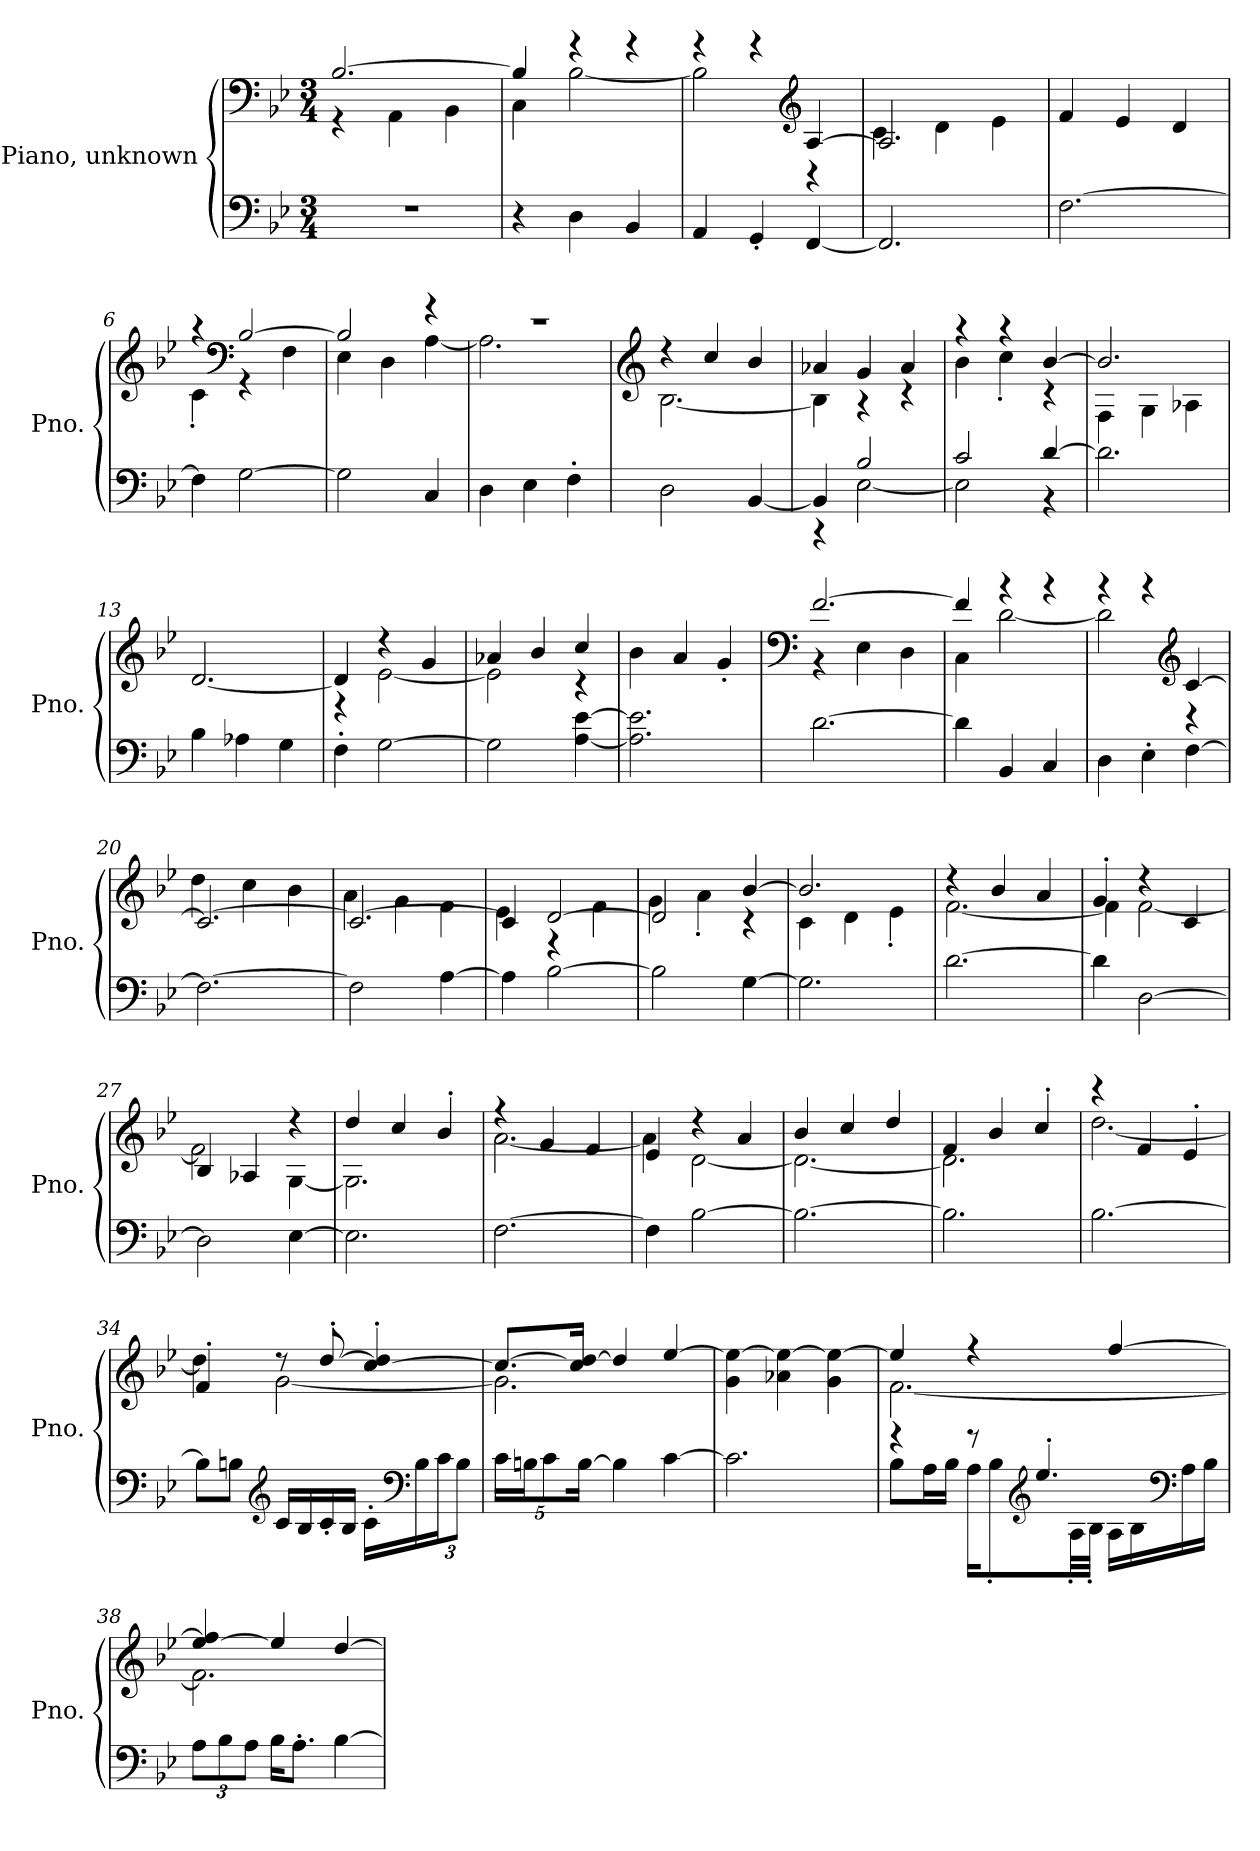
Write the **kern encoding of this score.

**kern	**kern
*part1	*part1
*staff2	*staff1
*I"Piano, unknown	*
*I'Pno.	*
*clefF4	*clefF4
*k[b-e-]	*k[b-e-]
*M3/4	*M3/4
*MM183	*MM183
=1	=1
*	*^
2.r	[2.B-/	4r
.	.	4AA\
.	.	4BB-\
=2	=2	=2
4r	4B-/]	4C\
4D\	4r	[2B-\
4BB-/	4r	.
=3	=3	=3
4AA/	4r	2B-\]
4GG'/	4r	.
*	*clefG2	*
[4FF/	[4A/	4r
=4	=4	=4
2.FF/]	2.A/]	4c\
.	.	4d\
.	.	4e-\
*	*v	*v
=5	=5
[2.F\	4f/
.	4e-/
.	4d/
=6	=6
*	*^
4F\]	4r	4c'\
*	*clefF4	*
[2G\	[2B-/	4r
.	.	4F\
=7	=7	=7
2G\]	2B-/]	4E-\
.	.	4D\
4C/	4r	[4A\
=8	=8	=8
4D\	2.r	2.A\]
4E-\	.	.
4F'\	.	.
!!LO:LB:g=z	!!
=9	=9	=9
*	*clefG2	*
2D\	4r	[2.B-\
.	4cc/	.
[4BB-/	4b-/	.
=10	=10	=10
*^	*	*
4BB-/]	4r	4a-X/	4B-\]
2B-/	[2E-\	4g/	4r
.	.	4a-/	4r
=11	=11	=11	=11
2c/	2E-\]	4r	4b-\
.	.	4r	4cc'\
[4d/	4r	[4b-/	4r
*v	*v	*	*
=12	=12	=12
2.d\]	2.b-/]	4F\
.	.	4G\
.	.	4A-X\
*	*v	*v
=13	=13
4B-\	[2.d/
4A-X\	.
4G\	.
=14	=14
*	*^
4F'\	4d/]	4r
[2G\	4r	[2e-\
.	4g/	.
=15	=15	=15
2G\]	4a-X/	2e-\]
.	4b-/	.
[4A\ [4e-\	4cc/	4r
*	*v	*v
=16	=16
2.A\] 2.e-\]	4b-\
.	4a/
.	4g'/
=17	=17
*	*clefF4
*	*^
[2.d\	[2.f/	4r
.	.	4E-\
.	.	4D\
!!LO:LB:g=z	!!
=18	=18	=18
4d\]	4f/]	4C\
4BB-/	4r	[2d\
4C/	4r	.
=19	=19	=19
4D\	4r	2d\]
4E-'\	4r	.
*	*clefG2	*
[4F\	[4c/	4r
=20	=20	=20
2.F\_	2.c/_	4dd\
.	.	4cc\
.	.	4b-\
=21	=21	=21
2F\]	2.c/_	4a\
.	.	4g\
[4A\	.	4f\
=22	=22	=22
4A\]	4c/]	4e-\
[2B-\	[2d/	4r
.	.	4f\
=23	=23	=23
2B-\]	2d/]	4g\
.	.	4a'\
[4G\	[4b-/	4r
=24	=24	=24
2.G\]	2.b-/]	4c\
.	.	4d\
.	.	4e-'\
=25	=25	=25
[2.d\	4r	[2.f\
.	4b-/	.
.	4a/	.
=26	=26	=26
4d\]	4g'/	4f\]
[2D\	4r	[2f\
.	4c/	.
!!LO:LB:g=z	!!
=27	=27	=27
2D\]	4B-/	2f\]
.	4A-X/	.
[4E-\	4r	[4G\
=28	=28	=28
2.E-\]	4dd/	2.G\]
.	4cc/	.
.	4b-'/	.
=29	=29	=29
[2.F\	4r	[2.a\
.	4g/	.
.	4f/	.
=30	=30	=30
4F\]	4e-/	4a\]
[2B-\	4r	[2d\
.	4a/	.
=31	=31	=31
2.B-\_	4b-/	2.d\_
.	4cc/	.
.	4dd/	.
=32	=32	=32
2.B-\]	4f/	2.d\]
.	4b-/	.
.	4cc'/	.
=33	=33	=33
[2.B-\	4r	[2.dd\
.	4f/	.
.	4e-'/	.
!!LO:LB:g=z	!!
=34	=34	=34
8B-\L]	4f'/	4dd\]
8Bn\J	.	.
*clefG2	*	*
16c/LL	8r	[2g\
16B/	.	.
16c'/	[8dd'/	.
16B/JJ	.	.
16c'\LL	[4cc/' 4dd/]'	.
*clefF4	*	*
16B\	.	.
*Xbrackettup	*	*
24c\J	.	.
12B\J	.	.
=35	=35	=35
20c\LL	8.cc/L_	2.g\]
20Bn\J	.	.
10c\	.	.
.	16cc/] [16dd/Jk	.
[20B\Jk	.	.
4B\]	4dd/]	.
[4c\	[4ee-/	.
*	*v	*v
=36	=36
2.c\]	4g\ 4ee-\_
.	4a-X\ 4ee-\_
.	4g\ 4ee-\_
!!LO:LB:g=z
=37	=37
*^	*^
4r	8B-\L	4ee-/]	[2.f\
.	16A\L	.	.
.	16B-\JJ	.	.
8r	16A\KL	4r	.
.	8B-'\	.	.
*clefG2	*	*	*
4.ee-'/	.	.	.
.	32A'\LL	.	.
.	32B-'\JJJ	.	.
.	16A\LL	[4ff/	.
.	16B-\	.	.
*clefF4	*	*	*
.	16A\	.	.
.	16B-\JJ	.	.
*v	*v	*	*
=38	=38	=38
12A\L	[4ee-/ 4ff/]	2.f\]
12B-\	.	.
12A\J	.	.
16B-\KL	4ee-/]	.
8.A'\J	.	.
[4B-\	[4dd/	.
*	*v	*v
=	=
*-	*-
